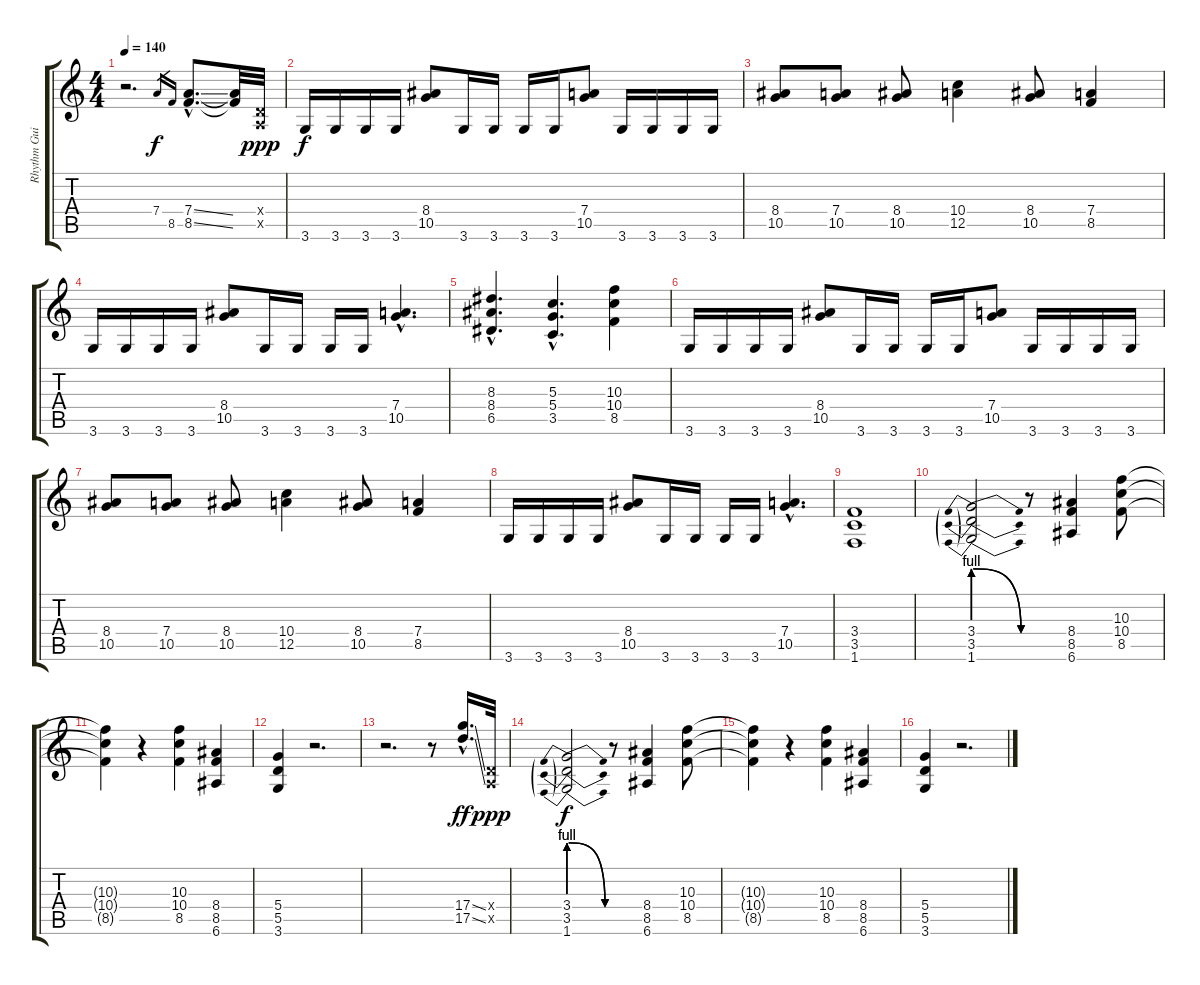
\track ("Rhythm Guitar" "Rhythm Gui") {instrument distortionguitar}
\staff {score tabs}
\tuning (E4 B3 G3 D3 A2 E2) {hide}
\ts (4 4)
\tempo 140
\clef g2
\ks c
r.2{d dy f instrument distortionguitar} 7.4.16{gr} 8.5.16{gr} (7.4{ss hac} 8.5{ss hac}).8{d} (7.4{t} 8.5{t}).32 (0.4{x} 0.5{x}).32{dy ppp} |
3.6.16{dy f} 3.6.16 3.6.16 3.6.16 (8.4 10.5).8 3.6.16 3.6.16 3.6.16 3.6.16 (7.4 10.5).8 3.6.16 3.6.16 3.6.16 3.6.16 |
(8.4 10.5).8 (7.4 10.5).8 (8.4 10.5).8 (10.4 12.5).4 (8.4 10.5).8 (7.4 8.5).4 |
3.6.16 3.6.16 3.6.16 3.6.16 (8.4 10.5).8 3.6.16 3.6.16 3.6.16 3.6.16 (7.4{hac} 10.5{hac}).4{d} |
(8.3{hac} 8.4{hac} 6.5{hac}).4{d} (5.3{hac} 5.4{hac} 3.5{hac}).4{d} (10.3 10.4 8.5).4 |
3.6.16 3.6.16 3.6.16 3.6.16 (8.4 10.5).8 3.6.16 3.6.16 3.6.16 3.6.16 (7.4 10.5).8 3.6.16 3.6.16 3.6.16 3.6.16 |
(8.4 10.5).8 (7.4 10.5).8 (8.4 10.5).8 (10.4 12.5).4 (8.4 10.5).8 (7.4 8.5).4 |
3.6.16 3.6.16 3.6.16 3.6.16 (8.4 10.5).8 3.6.16 3.6.16 3.6.16 3.6.16 (7.4{hac} 10.5{hac}).4{d} |
(3.4 3.5 1.6).1 |
(3.4{be (prebendrelease 0 4 60 0)} 3.5{be (prebendrelease 0 4 60 0)} 1.6{be (prebendrelease 0 4 60 0)}).2{volume 9} r.8 (8.4 8.5 6.6).4{volume 13} (10.3 10.4 8.5).8 |
(10.3{t} 10.4{t} 8.5{t}).4 r.4 (10.3 10.4 8.5).4 (8.4 8.5 6.6).4 |
(5.4 5.5 3.6).4 r.2{d} |
r.2{d} r.8 (17.4{ss hac} 17.5{ss hac}).16{d dy ff} (0.4{x} 0.5{x}).32{dy ppp} |
(3.4{be (prebendrelease 0 4 60 0)} 3.5{be (prebendrelease 0 4 60 0)} 1.6{be (prebendrelease 0 4 60 0)}).2{dy f volume 9} r.8 (8.4 8.5 6.6).4{volume 13} (10.3 10.4 8.5).8 |
(10.3{t} 10.4{t} 8.5{t}).4 r.4 (10.3 10.4 8.5).4 (8.4 8.5 6.6).4 |
(5.4 5.5 3.6).4 r.2{d}
